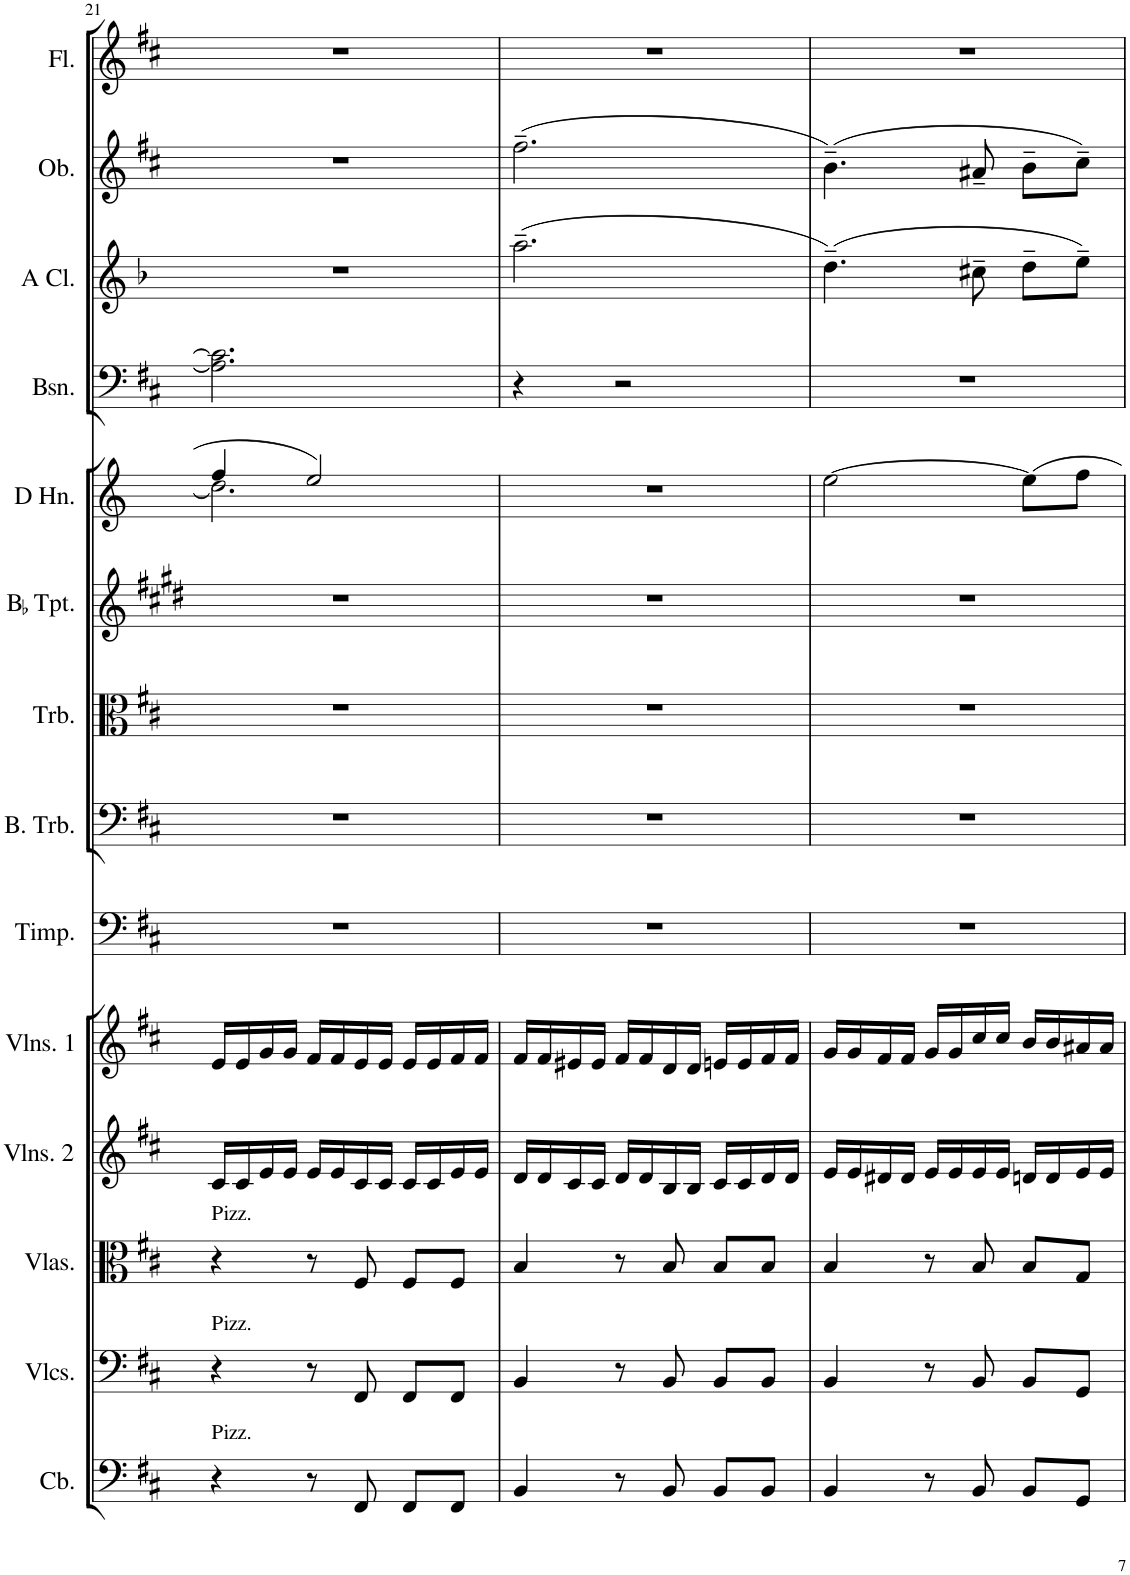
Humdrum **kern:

**kern	**kern	**kern	**kern	**kern	**kern	**kern	**kern	**kern	**kern	**kern	**kern	**kern	**kern
*part14	*part13	*part12	*part11	*part10	*part9	*part8	*part7	*part6	*part5	*part4	*part3	*part2	*part1
*staff14	*staff13	*staff12	*staff11	*staff10	*staff9	*staff8	*staff7	*staff6	*staff5	*staff4	*staff3	*staff2	*staff1
*I"Contrabass	*I"Violoncellos	*I"Violas	*I"Violins 2	*I"Violins 1	*I"Timpani	*I"Bass Trombone	*I"Trombone	*I"BaccidentalFlat Trumpet	*I"D Horn	*I"Bassoon	*I"A Clarinet	*I"Oboe	*I"Flute
*I'Cb.	*I'Vlcs.	*I'Vlas.	*I'Vlns. 2	*I'Vlns. 1	*I'Timp.	*I'B. Trb.	*I'Trb.	*I'BaccidentalFlat Tpt.	*I'D Hn.	*I'Bsn.	*I'A Cl.	*I'Ob.	*I'Fl.
!!LO:PB:g=z
*clefF4	*clefF4	*clefC3	*clefG2	*clefG2	*clefF4	*clefF4	*clefC3	*clefG2	*clefG2	*clefF4	*clefG2	*clefG2	*clefG2
*Trd7c12	*	*	*	*	*	*	*	*Trd1c2	*Trd6c10	*	*Trd2c3	*	*
*k[f#c#]	*k[f#c#]	*k[f#c#]	*k[f#c#]	*k[f#c#]	*k[f#c#]	*k[f#c#]	*k[f#c#]	*k[f#c#g#d#]	*k[]	*k[f#c#]	*k[b-]	*k[f#c#]	*k[f#c#]
*M3/4	*M3/4	*M3/4	*M3/4	*M3/4	*M3/4	*M3/4	*M3/4	*M3/4	*M3/4	*M3/4	*M3/4	*M3/4	*M3/4
=21	=21	=21	=21	=21	=21	=21	=21	=21	=21	=21	=21	=21	=21
*	*	*	*	*	*	*	*	*	*^	*	*	*	*
!	!	!LO:TX:a:t=Pizz.	!	!	!	!	!	!	!	!	!	!	!	!
!	!LO:TX:a:t=Pizz.	!	!	!	!	!	!	!	!	!	!	!	!	!
!LO:TX:a:t=Pizz.	!	!	!	!	!	!	!	!	!	!	!	!	!	!
4r	4r	4r	16c#/LL	16e/LL	2.r	2.r	2.r	2.r	4ff/	2.dd\]	2.A#\] 2.c#\]	2.r	2.r	2.r
.	.	.	16c#/	16e/	.	.	.	.	.	.	.	.	.	.
.	.	.	16e/	16g/	.	.	.	.	.	.	.	.	.	.
.	.	.	16e/JJ	16g/JJ	.	.	.	.	.	.	.	.	.	.
8r	8r	8r	16e/LL	16f#/LL	.	.	.	.	2ee/	.	.	.	.	.
.	.	.	16e/	16f#/	.	.	.	.	.	.	.	.	.	.
8FF#/	8FF#/	8F#/	16c#/	16e/	.	.	.	.	.	.	.	.	.	.
.	.	.	16c#/JJ	16e/JJ	.	.	.	.	.	.	.	.	.	.
8FF#/L	8FF#/L	8F#/L	16c#/LL	16e/LL	.	.	.	.	.	.	.	.	.	.
.	.	.	16c#/	16e/	.	.	.	.	.	.	.	.	.	.
8FF#/J	8FF#/J	8F#/J	16e/	16f#/	.	.	.	.	.	.	.	.	.	.
.	.	.	16e/JJ	16f#/JJ	.	.	.	.	.	.	.	.	.	.
*	*	*	*	*	*	*	*	*	*v	*v	*	*	*	*
=22	=22	=22	=22	=22	=22	=22	=22	=22	=22	=22	=22	=22	=22
4BB/	4BB/	4B/	16d/LL	16f#/LL	2.r	2.r	2.r	2.r	2.r	4r	(2.aa~\	(2.ff#~\	2.r
.	.	.	16d/	16f#/	.	.	.	.	.	.	.	.	.
.	.	.	16c#/	16e#X/	.	.	.	.	.	.	.	.	.
.	.	.	16c#/JJ	16e#/JJ	.	.	.	.	.	.	.	.	.
8r	8r	8r	16d/LL	16f#/LL	.	.	.	.	.	2r	.	.	.
.	.	.	16d/	16f#/	.	.	.	.	.	.	.	.	.
8BB/	8BB/	8B/	16B/	16d/	.	.	.	.	.	.	.	.	.
.	.	.	16B/JJ	16d/JJ	.	.	.	.	.	.	.	.	.
8BB/L	8BB/L	8B/L	16c#/LL	16en/LL	.	.	.	.	.	.	.	.	.
.	.	.	16c#/	16e/	.	.	.	.	.	.	.	.	.
8BB/J	8BB/J	8B/J	16d/	16f#/	.	.	.	.	.	.	.	.	.
.	.	.	16d/JJ	16f#/JJ	.	.	.	.	.	.	.	.	.
=23	=23	=23	=23	=23	=23	=23	=23	=23	=23	=23	=23	=23	=23
4BB/	4BB/	4B/	16e/LL	16g/LL	2.r	2.r	2.r	2.r	[2ee\	2.r	(4.dd~\)	(4.b~\)	2.r
.	.	.	16e/	16g/	.	.	.	.	.	.	.	.	.
.	.	.	16d#X/	16f#/	.	.	.	.	.	.	.	.	.
.	.	.	16d#/JJ	16f#/JJ	.	.	.	.	.	.	.	.	.
8r	8r	8r	16e/LL	16g/LL	.	.	.	.	.	.	.	.	.
.	.	.	16e/	16g/	.	.	.	.	.	.	.	.	.
8BB/	8BB/	8B/	16e/	16cc#/	.	.	.	.	.	.	8cc#X~\	8a#X~/	.
.	.	.	16e/JJ	16cc#/JJ	.	.	.	.	.	.	.	.	.
8BB/L	8BB/L	8B/L	16dn/LL	16b/LL	.	.	.	.	8ee\L]	.	8dd~\L	8b~\L	.
.	.	.	16d/	16b/	.	.	.	.	.	.	.	.	.
8GG/J	8GG/J	8G/J	16e/	16a#X/	.	.	.	.	8ff\J	.	8ee~\J)	8cc#~\J)	.
.	.	.	16e/JJ	16a#/JJ	.	.	.	.	.	.	.	.	.
=	=	=	=	=	=	=	=	=	=	=	=	=	=
*-	*-	*-	*-	*-	*-	*-	*-	*-	*-	*-	*-	*-	*-
